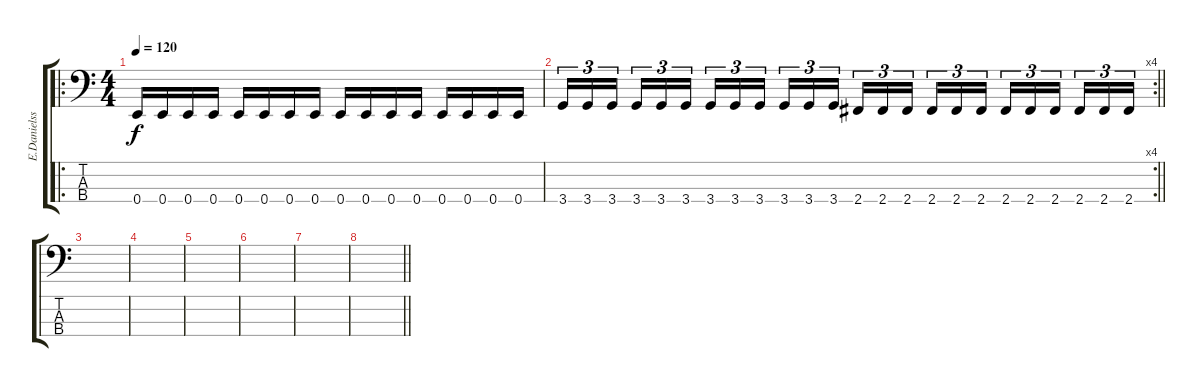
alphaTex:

\track ("E.Danielsson(Bass)" "E.Danielss") {instrument electricbasspick}
\staff {score tabs}
\tuning (G2 D2 A1 E1) {hide}
\ro
\ts (4 4)
\tempo 120
\clef f4
\ks c
0.4.16{dy f volume 16} 0.4.16 0.4.16 0.4.16 0.4.16 0.4.16 0.4.16 0.4.16 0.4.16 0.4.16 0.4.16 0.4.16 0.4.16 0.4.16 0.4.16 0.4.16 |
\rc 4
\barLineRight lightlight
3.4.16{tu (3 2)} 3.4.16{tu (3 2)} 3.4.16{tu (3 2) beam splitsecondary} 3.4.16{tu (3 2)} 3.4.16{tu (3 2)} 3.4.16{tu (3 2)} 3.4.16{tu (3 2)} 3.4.16{tu (3 2)} 3.4.16{tu (3 2) beam splitsecondary} 3.4.16{tu (3 2)} 3.4.16{tu (3 2)} 3.4.16{tu (3 2)} 2.4.16{tu (3 2)} 2.4.16{tu (3 2)} 2.4.16{tu (3 2) beam splitsecondary} 2.4.16{tu (3 2)} 2.4.16{tu (3 2)} 2.4.16{tu (3 2)} 2.4.16{tu (3 2)} 2.4.16{tu (3 2)} 2.4.16{tu (3 2) beam splitsecondary} 2.4.16{tu (3 2)} 2.4.16{tu (3 2)} 2.4.16{tu (3 2)} |
|
|
|
|
|
\barLineRight lightlight
